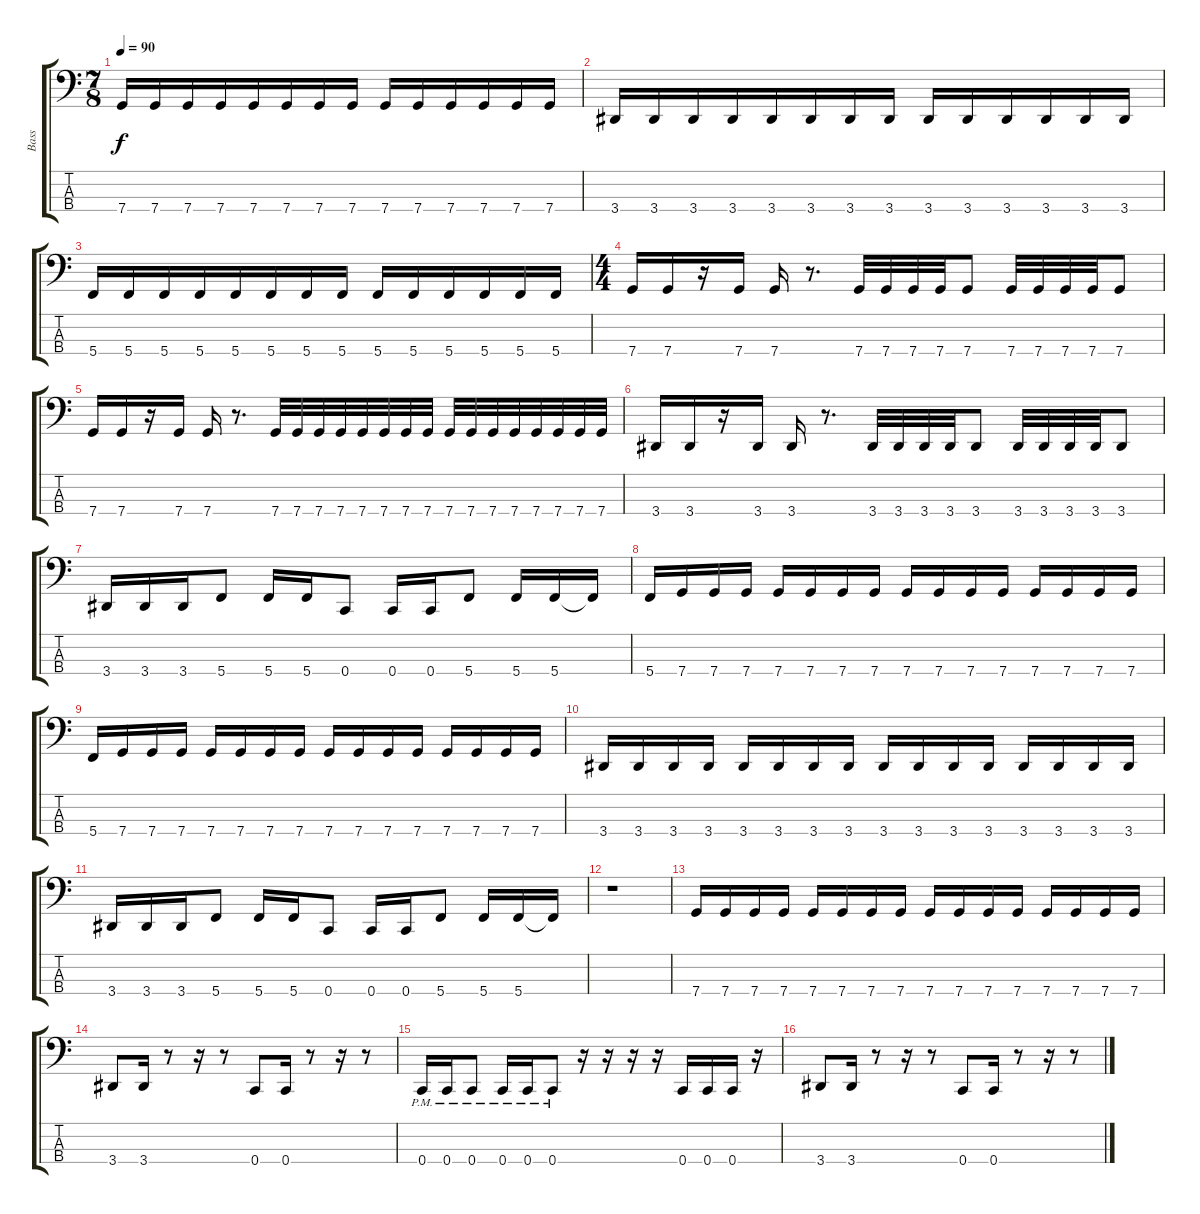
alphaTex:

\track ("Bass" "Bass") {instrument electricbasspick}
\staff {score tabs}
\tuning (F2 C2 G1 C1) {hide}
\ts (7 8)
\tempo 90
\clef f4
\ks c
7.4.16{dy f} 7.4.16 7.4.16 7.4.16 7.4.16 7.4.16 7.4.16 7.4.16 7.4.16 7.4.16 7.4.16 7.4.16 7.4.16 7.4.16 |
3.4.16 3.4.16 3.4.16 3.4.16 3.4.16 3.4.16 3.4.16 3.4.16 3.4.16 3.4.16 3.4.16 3.4.16 3.4.16 3.4.16 |
5.4.16 5.4.16 5.4.16 5.4.16 5.4.16 5.4.16 5.4.16 5.4.16 5.4.16 5.4.16 5.4.16 5.4.16 5.4.16 5.4.16 |
\ts (4 4)
7.4.16 7.4.16 r.16 7.4.16 7.4.16 r.8{d} 7.4.32 7.4.32 7.4.32 7.4.32 7.4.8 7.4.32 7.4.32 7.4.32 7.4.32 7.4.8 |
7.4.16 7.4.16 r.16 7.4.16 7.4.16 r.8{d} 7.4.32 7.4.32 7.4.32 7.4.32 7.4.32 7.4.32 7.4.32 7.4.32 7.4.32 7.4.32 7.4.32 7.4.32 7.4.32 7.4.32 7.4.32 7.4.32 |
3.4.16 3.4.16 r.16 3.4.16 3.4.16 r.8{d} 3.4.32 3.4.32 3.4.32 3.4.32 3.4.8 3.4.32 3.4.32 3.4.32 3.4.32 3.4.8 |
3.4.16 3.4.16 3.4.16 5.4.8 5.4.16 5.4.16 0.4.8 0.4.16 0.4.16 5.4.8 5.4.16 5.4.16 5.4{t}.16 |
5.4.16 7.4.16 7.4.16 7.4.16 7.4.16 7.4.16 7.4.16 7.4.16 7.4.16 7.4.16 7.4.16 7.4.16 7.4.16 7.4.16 7.4.16 7.4.16 |
5.4.16 7.4.16 7.4.16 7.4.16 7.4.16 7.4.16 7.4.16 7.4.16 7.4.16 7.4.16 7.4.16 7.4.16 7.4.16 7.4.16 7.4.16 7.4.16 |
3.4.16 3.4.16 3.4.16 3.4.16 3.4.16 3.4.16 3.4.16 3.4.16 3.4.16 3.4.16 3.4.16 3.4.16 3.4.16 3.4.16 3.4.16 3.4.16 |
3.4.16 3.4.16 3.4.16 5.4.8 5.4.16 5.4.16 0.4.8 0.4.16 0.4.16 5.4.8 5.4.16 5.4.16 5.4{t}.16 |
r.1 |
7.4.16 7.4.16 7.4.16 7.4.16 7.4.16 7.4.16 7.4.16 7.4.16 7.4.16 7.4.16 7.4.16 7.4.16 7.4.16 7.4.16 7.4.16 7.4.16 |
3.4.8 3.4.16 r.8 r.16 r.8 0.4.8 0.4.16 r.8 r.16 r.8 |
0.4{pm}.16 0.4{pm}.16 0.4{pm}.8 0.4{pm}.16 0.4{pm}.16 0.4{pm}.8 r.16 r.16 r.16 r.16 0.4.16 0.4.16 0.4.16 r.16 |
3.4.8 3.4.16 r.8 r.16 r.8 0.4.8 0.4.16 r.8 r.16 r.8
